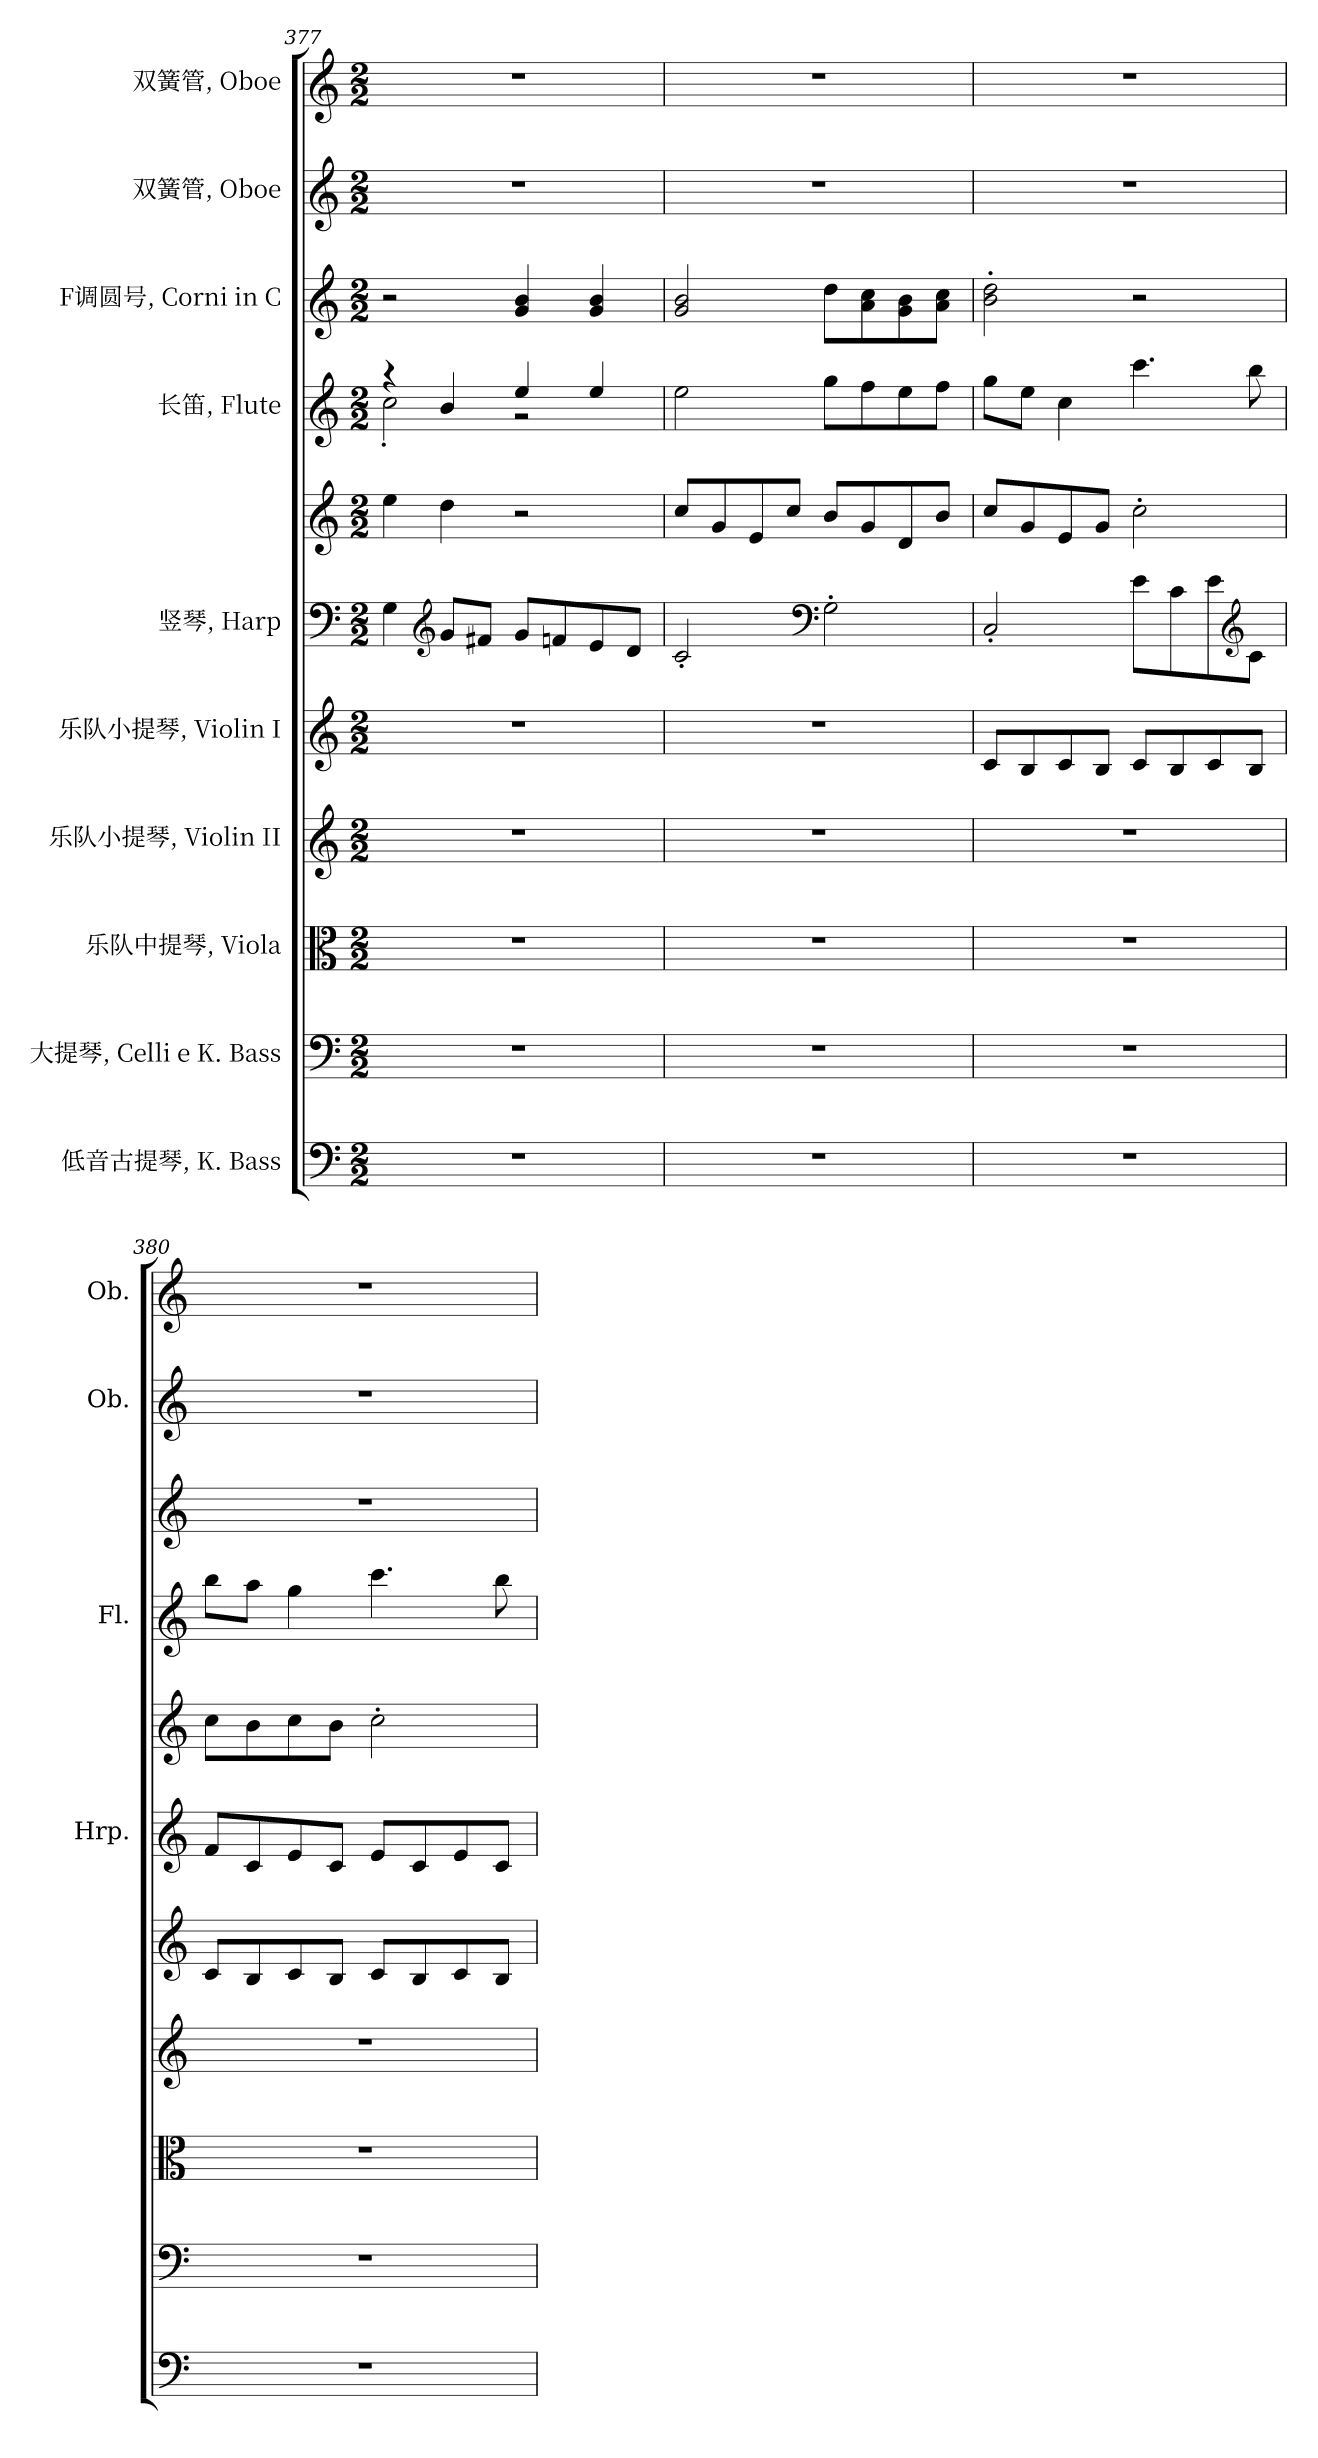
**kern	**kern	**kern	**kern	**kern	**kern	**kern	**kern	**kern	**kern	**kern
*part10	*part9	*part8	*part7	*part6	*part5	*part5	*part4	*part3	*part2	*part1
*staff11	*staff10	*staff9	*staff8	*staff7	*staff6	*staff5	*staff4	*staff3	*staff2	*staff1
*I"低音古提琴, K. Bass	*I"大提琴, Celli e K. Bass	*I"乐队中提琴, Viola	*I"乐队小提琴, Violin II	*I"乐队小提琴, Violin I	*I"竖琴, Harp	*	*I"长笛, Flute	*I"F调圆号, Corni in C	*I"双簧管, Oboe	*I"双簧管, Oboe
*	*	*	*	*	*I'Hrp.	*	*I'Fl.	*	*I'Ob.	*I'Ob.
*clefF4	*clefF4	*clefC3	*clefG2	*clefG2	*clefF4	*clefG2	*clefG2	*clefG2	*clefG2	*clefG2
*	*	*	*	*	*	*	*	*ITrd4c7	*	*
*k[]	*k[]	*k[]	*k[]	*k[]	*k[]	*k[]	*k[]	*k[b-]	*k[]	*k[]
*M2/2	*M2/2	*M2/2	*M2/2	*M2/2	*M2/2	*M2/2	*M2/2	*M2/2	*M2/2	*M2/2
=377	=377	=377	=377	=377	=377	=377	=377	=377	=377	=377
*	*	*	*	*	*	*	*^	*	*	*
1r	1r	1r	1r	1r	4G\	4ee\	4r	2cc'\	2r	1r	1r
*	*	*	*	*	*clefG2	*	*	*	*	*	*
.	.	.	.	.	8g/L	4dd\	4b/	.	.	.	.
.	.	.	.	.	8f#X/J	.	.	.	.	.	.
.	.	.	.	.	8g/L	2r	4ee/	2r	4c/ 4e/	.	.
.	.	.	.	.	8fn/	.	.	.	.	.	.
.	.	.	.	.	8e/	.	4ee/	.	4c/ 4e/	.	.
.	.	.	.	.	8d/J	.	.	.	.	.	.
*	*	*	*	*	*	*	*v	*v	*	*	*
=378	=378	=378	=378	=378	=378	=378	=378	=378	=378	=378
1r	1r	1r	1r	1r	2c'/	8cc/L	2ee\	2c/ 2e/	1r	1r
.	.	.	.	.	.	8g/	.	.	.	.
.	.	.	.	.	.	8e/	.	.	.	.
.	.	.	.	.	.	8cc/J	.	.	.	.
*	*	*	*	*	*clefF4	*	*	*	*	*
.	.	.	.	.	2G'\	8b/L	8gg\L	8g\L	.	.
.	.	.	.	.	.	8g/	8ff\	8d\ 8f\	.	.
.	.	.	.	.	.	8d/	8ee\	8c\ 8e\	.	.
.	.	.	.	.	.	8b/J	8ff\J	8d\ 8f\J	.	.
!!LO:PB:g=z
=379	=379	=379	=379	=379	=379	=379	=379	=379	=379	=379
1r	1r	1r	1r	8c/L	2C'/	8cc/L	8gg\L	2e\' 2g\'	1r	1r
.	.	.	.	8B/	.	8g/	8ee\J	.	.	.
.	.	.	.	8c/	.	8e/	4cc\	.	.	.
.	.	.	.	8B/J	.	8g/J	.	.	.	.
.	.	.	.	8c/L	8e\L	2cc'\	4.ccc\	2r	.	.
.	.	.	.	8B/	8c\	.	.	.	.	.
.	.	.	.	8c/	8e\	.	.	.	.	.
*	*	*	*	*	*clefG2	*	*	*	*	*
.	.	.	.	8B/J	8c\J	.	8bb\	.	.	.
=380	=380	=380	=380	=380	=380	=380	=380	=380	=380	=380
1r	1r	1r	1r	8c/L	8f/L	8cc\L	8bb\L	1r	1r	1r
.	.	.	.	8B/	8c/	8b\	8aa\J	.	.	.
.	.	.	.	8c/	8e/	8cc\	4gg\	.	.	.
.	.	.	.	8B/J	8c/J	8b\J	.	.	.	.
.	.	.	.	8c/L	8e/L	2cc'\	4.ccc\	.	.	.
.	.	.	.	8B/	8c/	.	.	.	.	.
.	.	.	.	8c/	8e/	.	.	.	.	.
.	.	.	.	8B/J	8c/J	.	8bb\	.	.	.
=	=	=	=	=	=	=	=	=	=	=
*-	*-	*-	*-	*-	*-	*-	*-	*-	*-	*-
